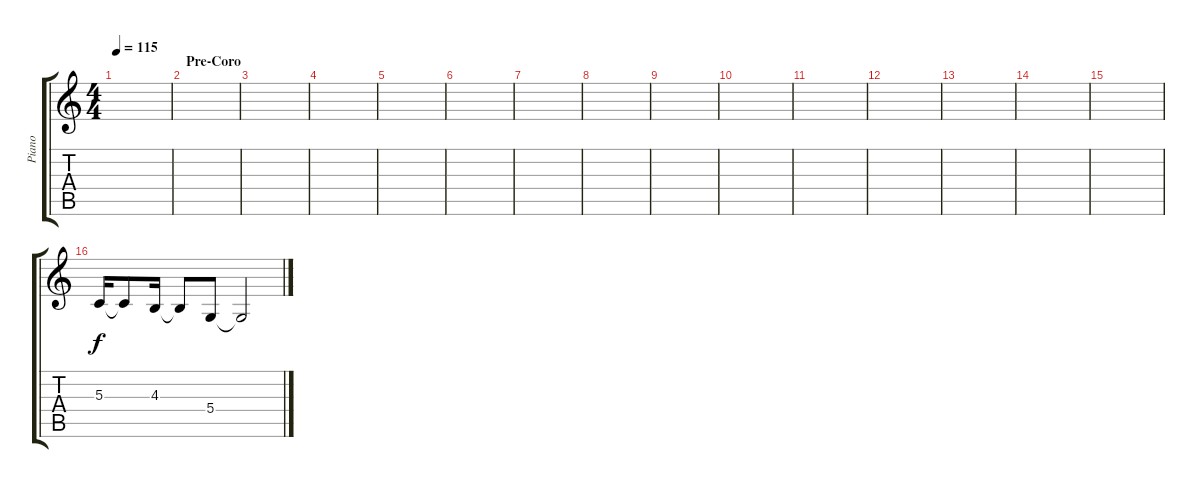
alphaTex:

\track ("Piano" "Piano") {instrument electricgrandpiano}
\staff {score tabs}
\tuning (E4 B3 G3 D3 A2 E2) {hide}
\ts (4 4)
\tempo 115
\clef g2
\ks c
|
\section ("" "Pre-Coro")
|
|
|
|
|
|
|
|
|
|
|
|
|
|
5.3.16 5.3{t}.8 4.3.16 4.3{t}.8 5.4.8 5.4{t}.2
